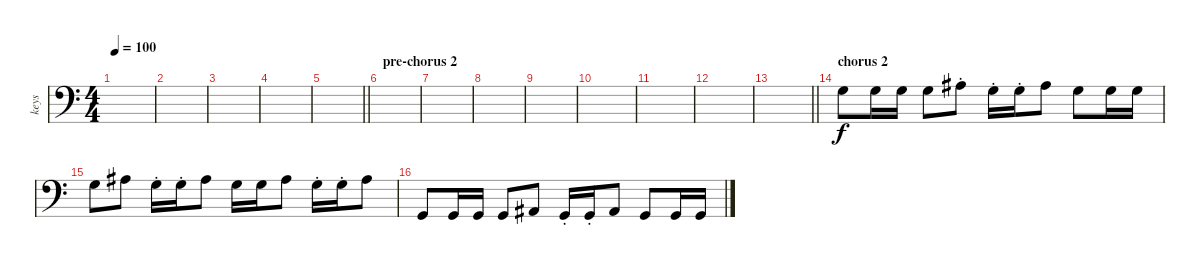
\track ("keys" "keys") {instrument acousticbass}
\staff {score}
\tuning (G2 D2 A1 E1) {hide}
\ts (4 4)
\tempo 100
\clef f4
\ks c
|
|
|
|
\barLineRight lightlight
|
\section ("" "pre-chorus 2")
|
|
|
|
|
|
|
\barLineRight lightlight
|
\section ("" "chorus 2")
0.1.8 0.1.16 0.1.16 0.1.8 3.1{st}.8 0.1{st}.16 0.1{st}.16 3.1.8 0.1.8 0.1.16 0.1.16 |
0.1.8 3.1.8 0.1{st}.16 0.1{st}.16 3.1.8 0.1.16 0.1.16 3.1.8 0.1{st}.16 0.1{st}.16 3.1.8 |
3.4.8 3.4.16 3.4.16 3.4.8 1.3.8 3.4{st}.16 3.4{st}.16 1.3.8 3.4.8 3.4.16 3.4.16
